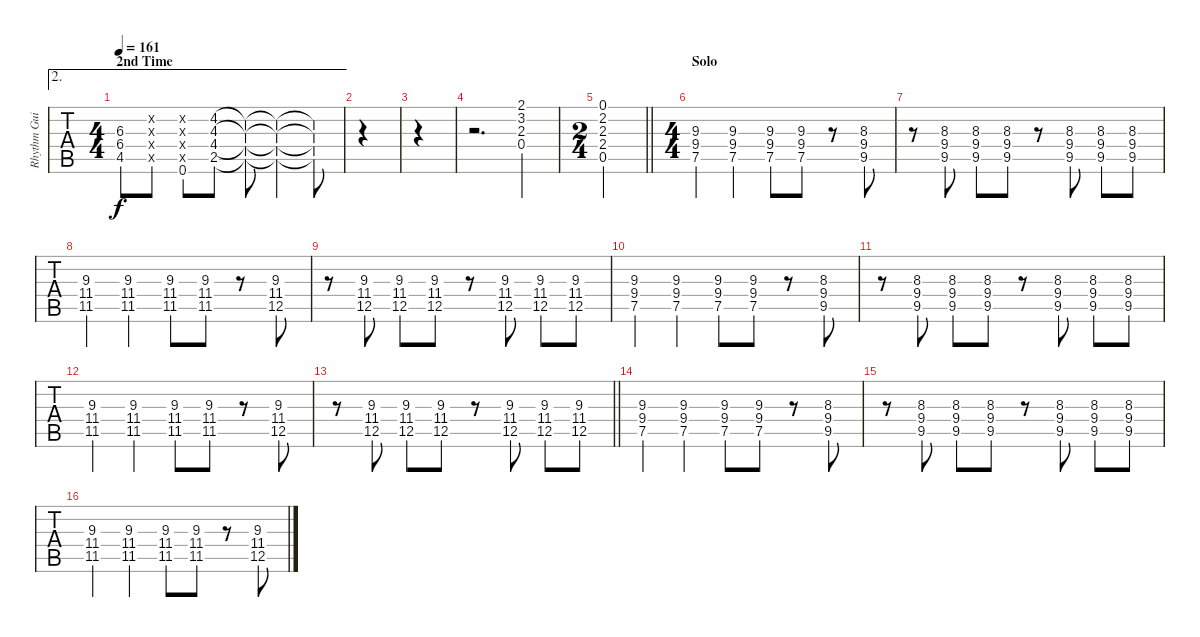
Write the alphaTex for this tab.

\track ("Rhythm Guitar" "Rhythm Gui") {instrument distortionguitar}
\staff {tabs}
\tuning (E4 B3 G3 D3 A2 E2) {hide}
\ae 2
\ts (4 4)
\section ("" "2nd Time")
\tempo 161
\clef g2
\ks e
(6.3 6.4 4.5).8{dy f} (5.2{x} 6.3{x} 6.4{x} 0.5{x}).8 (5.2{x} 6.3{x} 6.4{x} 4.5{x} 0.6).8 (4.2 4.3 4.4 2.5).8 (4.2{t} 4.3{t} 4.4{t} 2.5{t}).8 (4.2{t} 4.3{t} 4.4{t} 2.5{t}).4 (4.2{t} 4.3{t} 4.4{t} 2.5{t}).8 |
|
|
r.2{d} (2.1 3.2 2.3 0.4).4 |
\ts (2 4)
\barLineRight lightlight
(0.1 2.2 2.3 2.4 0.5).2 |
\ts (4 4)
\section ("" "Solo")
(9.3 9.4 7.5).4{volume 11} (9.3 9.4 7.5).4 (9.3 9.4 7.5).8 (9.3 9.4 7.5).8 r.8 (8.3 9.4 9.5).8 |
r.8 (8.3 9.4 9.5).8 (8.3 9.4 9.5).8 (8.3 9.4 9.5).8 r.8 (8.3 9.4 9.5).8 (8.3 9.4 9.5).8 (8.3 9.4 9.5).8 |
(9.3 11.4 11.5).4 (9.3 11.4 11.5).4 (9.3 11.4 11.5).8 (9.3 11.4 11.5).8 r.8 (9.3 11.4 12.5).8 |
r.8 (9.3 11.4 12.5).8 (9.3 11.4 12.5).8 (9.3 11.4 12.5).8 r.8 (9.3 11.4 12.5).8 (9.3 11.4 12.5).8 (9.3 11.4 12.5).8 |
(9.3 9.4 7.5).4{volume 11} (9.3 9.4 7.5).4 (9.3 9.4 7.5).8 (9.3 9.4 7.5).8 r.8 (8.3 9.4 9.5).8 |
r.8 (8.3 9.4 9.5).8 (8.3 9.4 9.5).8 (8.3 9.4 9.5).8 r.8 (8.3 9.4 9.5).8 (8.3 9.4 9.5).8 (8.3 9.4 9.5).8 |
(9.3 11.4 11.5).4 (9.3 11.4 11.5).4 (9.3 11.4 11.5).8 (9.3 11.4 11.5).8 r.8 (9.3 11.4 12.5).8 |
\barLineRight lightlight
r.8 (9.3 11.4 12.5).8 (9.3 11.4 12.5).8 (9.3 11.4 12.5).8 r.8 (9.3 11.4 12.5).8 (9.3 11.4 12.5).8 (9.3 11.4 12.5).8 |
(9.3 9.4 7.5).4{volume 11} (9.3 9.4 7.5).4 (9.3 9.4 7.5).8 (9.3 9.4 7.5).8 r.8 (8.3 9.4 9.5).8 |
r.8 (8.3 9.4 9.5).8 (8.3 9.4 9.5).8 (8.3 9.4 9.5).8 r.8 (8.3 9.4 9.5).8 (8.3 9.4 9.5).8 (8.3 9.4 9.5).8 |
(9.3 11.4 11.5).4 (9.3 11.4 11.5).4 (9.3 11.4 11.5).8 (9.3 11.4 11.5).8 r.8 (9.3 11.4 12.5).8
